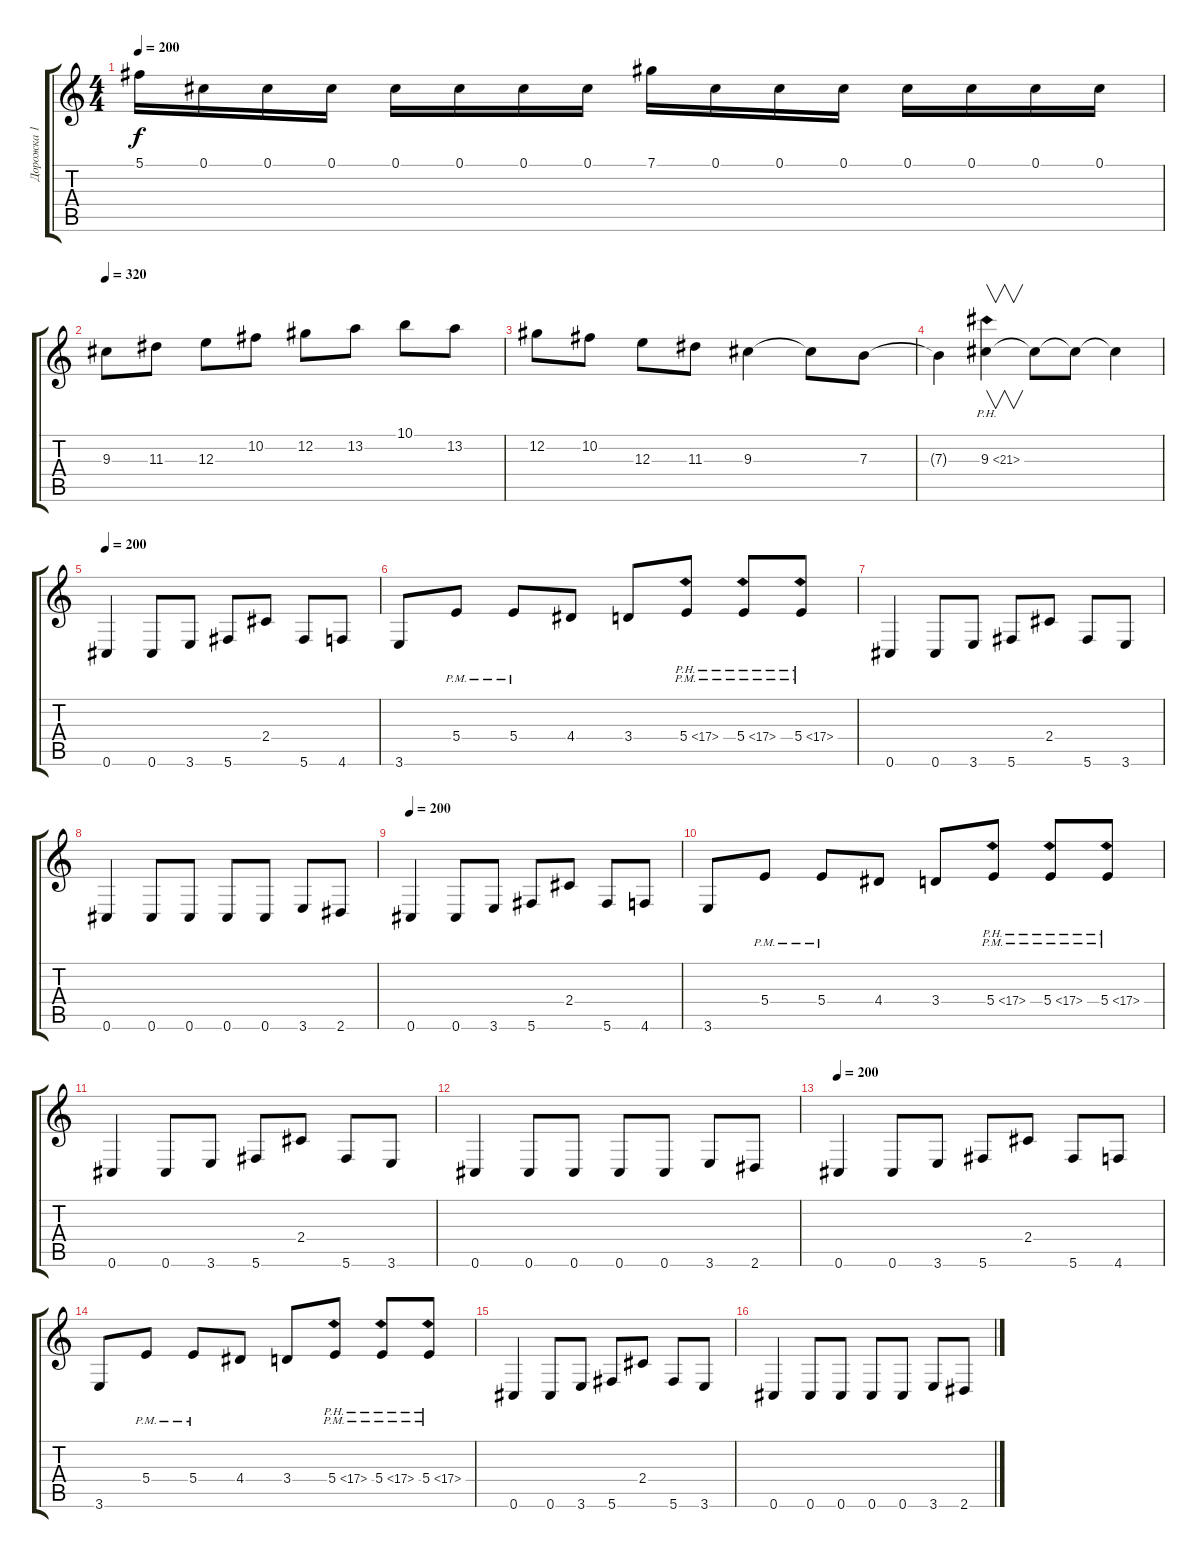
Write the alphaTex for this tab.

\track ("Дорожка 1" "Дорожка 1") {instrument overdrivenguitar}
\staff {score tabs}
\tuning (Db4 Ab3 E3 B2 Gb2 Db2) {hide}
\ts (4 4)
\tempo 200
\clef g2
\ks c
5.1.16{dy f} 0.1.16 0.1.16 0.1.16 0.1.16 0.1.16 0.1.16 0.1.16 7.1.16 0.1.16 0.1.16 0.1.16 0.1.16 0.1.16 0.1.16 0.1.16 |
\tempo 340
\tempo 320
9.3.8 11.3.8 12.3.8 10.2.8 12.2.8 13.2.8 10.1.8 13.2.8 |
12.2.8 10.2.8 12.3.8 11.3.8 9.3.4 9.3{t}.8 7.3.8 |
7.3{t}.4 9.3{ph 12}.4{v} 9.3{t}.8 9.3{t}.8 9.3{t}.4 |
\tempo 200
0.6.4 0.6.8 3.6.8 5.6.8 2.4.8 5.6.8 4.6.8 |
3.6.8 5.4{pm}.8 5.4{pm}.8 4.4.8 3.4.8 5.4{ph 12 pm}.8 5.4{ph 12 pm}.8 5.4{ph 12 pm}.8 |
0.6.4 0.6.8 3.6.8 5.6.8 2.4.8 5.6.8 3.6.8 |
0.6.4 0.6.8 0.6.8 0.6.8 0.6.8 3.6.8 2.6.8 |
\tempo 200
0.6.4 0.6.8 3.6.8 5.6.8 2.4.8 5.6.8 4.6.8 |
3.6.8 5.4{pm}.8 5.4{pm}.8 4.4.8 3.4.8 5.4{ph 12 pm}.8 5.4{ph 12 pm}.8 5.4{ph 12 pm}.8 |
0.6.4 0.6.8 3.6.8 5.6.8 2.4.8 5.6.8 3.6.8 |
0.6.4 0.6.8 0.6.8 0.6.8 0.6.8 3.6.8 2.6.8 |
\tempo 200
0.6.4 0.6.8 3.6.8 5.6.8 2.4.8 5.6.8 4.6.8 |
3.6.8 5.4{pm}.8 5.4{pm}.8 4.4.8 3.4.8 5.4{ph 12 pm}.8 5.4{ph 12 pm}.8 5.4{ph 12 pm}.8 |
0.6.4 0.6.8 3.6.8 5.6.8 2.4.8 5.6.8 3.6.8 |
0.6.4 0.6.8 0.6.8 0.6.8 0.6.8 3.6.8 2.6.8
